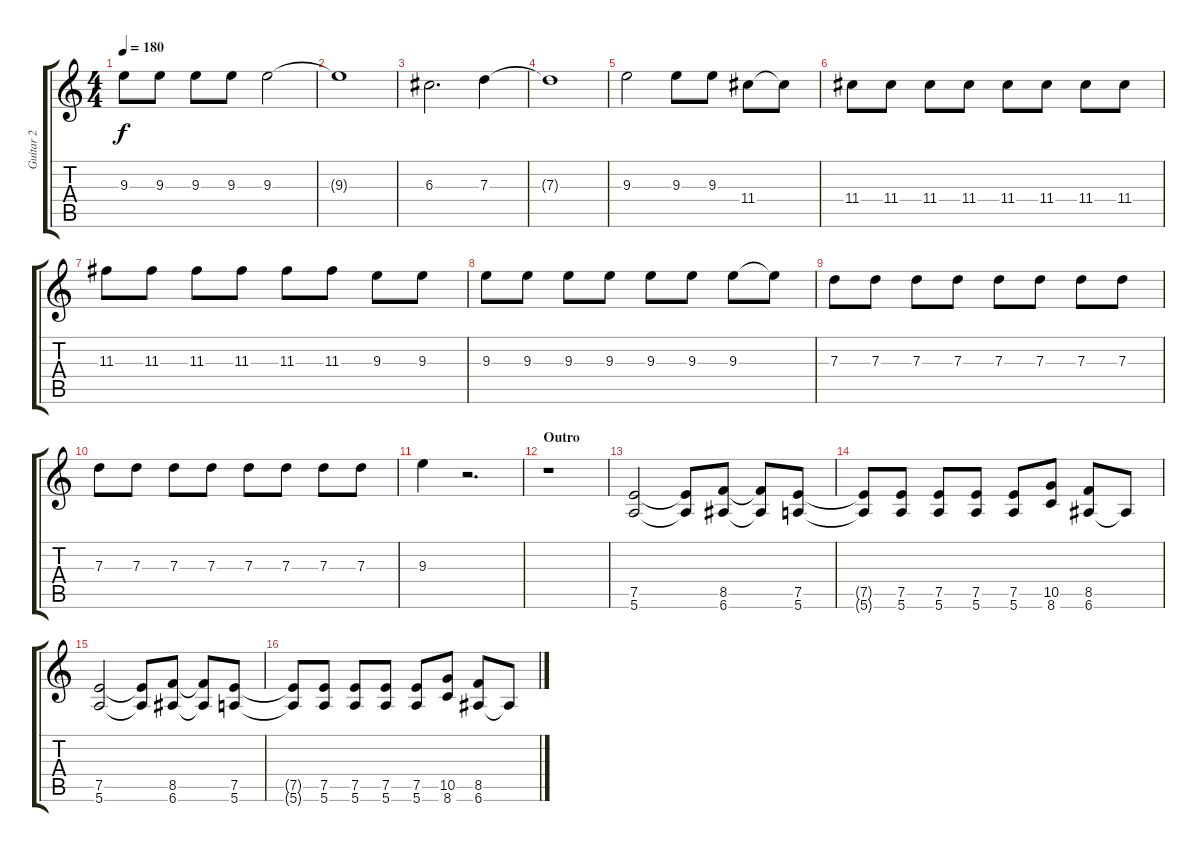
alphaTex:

\track ("Guitar 2" "Guitar 2") {instrument acousticguitarsteel}
\staff {score tabs}
\tuning (E4 B3 G3 D3 A2 E2) {hide}
\ts (4 4)
\tempo 180
\clef g2
\ks c
9.3.8{dy f} 9.3.8 9.3.8 9.3.8 9.3.2 |
9.3{t}.1 |
6.3.2{d} 7.3.4 |
7.3{t}.1 |
9.3.2 9.3.8 9.3.8 11.4.8 11.4{t}.8 |
11.4.8 11.4.8 11.4.8 11.4.8 11.4.8 11.4.8 11.4.8 11.4.8 |
11.3.8 11.3.8 11.3.8 11.3.8 11.3.8 11.3.8 9.3.8 9.3.8 |
9.3.8 9.3.8 9.3.8 9.3.8 9.3.8 9.3.8 9.3.8 9.3{t}.8 |
7.3.8 7.3.8 7.3.8 7.3.8 7.3.8 7.3.8 7.3.8 7.3.8 |
7.3.8 7.3.8 7.3.8 7.3.8 7.3.8 7.3.8 7.3.8 7.3.8 |
9.3.4 r.2{d} |
\section ("" "Outro")
r.1 |
(7.5 5.6).2 (7.5{t} 5.6{t}).8 (8.5 6.6).8 (8.5{t} 6.6{t}).8 (7.5 5.6).8 |
(7.5{t} 5.6{t}).8 (7.5 5.6).8 (7.5 5.6).8 (7.5 5.6).8 (7.5 5.6).8 (10.5 8.6).8 (8.5 6.6).8 6.6{t}.8 |
(7.5 5.6).2 (7.5{t} 5.6{t}).8 (8.5 6.6).8 (8.5{t} 6.6{t}).8 (7.5 5.6).8 |
(7.5{t} 5.6{t}).8 (7.5 5.6).8 (7.5 5.6).8 (7.5 5.6).8 (7.5 5.6).8 (10.5 8.6).8 (8.5 6.6).8 6.6{t}.8
